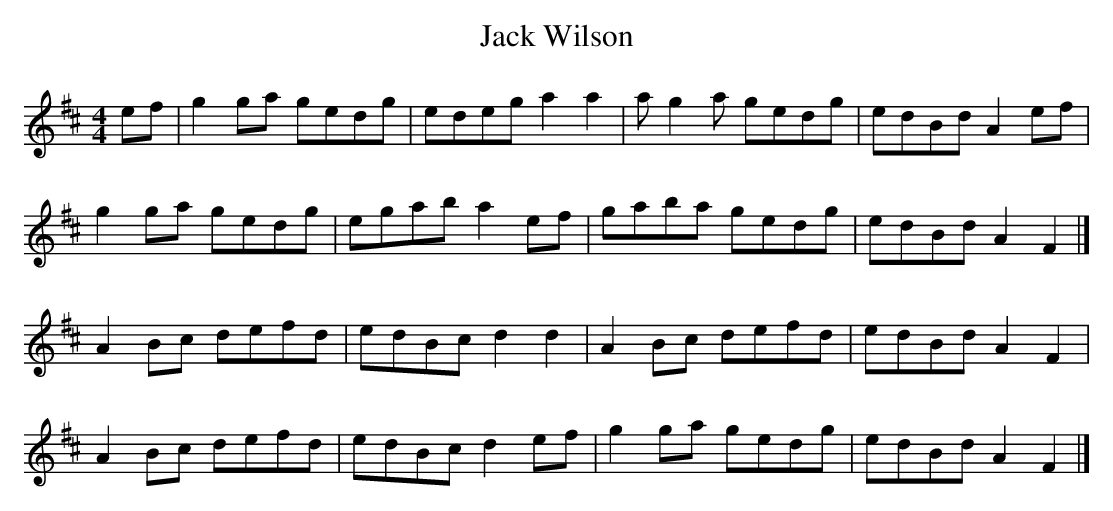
X:1
T:Jack Wilson
M:4/4
L:1/8
K:D
ef|g2 ga gedg|edeg a2 a2|a g2 a gedg|edBd A2 ef|
g2 ga gedg|egab a2 ef|gaba gedg|edBd A2 F2|]
A2 Bc defd|edBc d2 d2|A2 Bc defd|edBd A2 F2|
A2 Bc defd|edBc d2 ef|g2 ga gedg|edBd A2 F2|]
